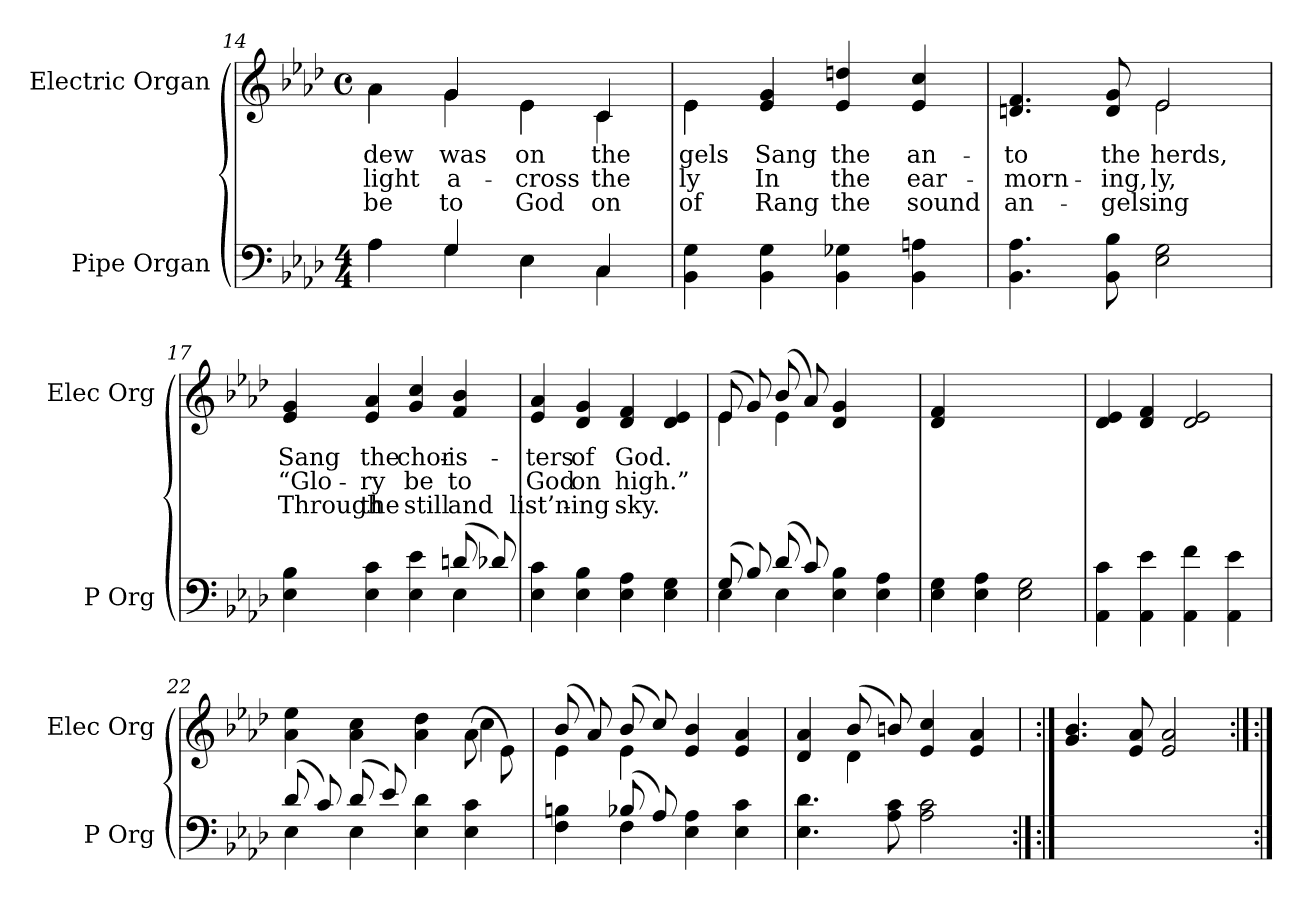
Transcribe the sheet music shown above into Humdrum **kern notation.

**kern	**kern	**text	**text	**text
*part2	*part1	*part1	*part1	*part1
*staff2	*staff1	*staff1	*staff1	*staff1
*I"Pipe Organ	*I"Electric Organ	*	*	*
*I'P Org	*I'Elec Org	*	*	*
*clefF4	*clefG2	*	*	*
*k[b-e-a-d-]	*k[b-e-a-d-]	*	*	*
*A-:	*A-:	*	*	*
*M4/4	*M4/4	*	*	*
*	*met(c)	*	*	*
=14	=14	=14	=14	=14
*^	*^	*	*	*
4A-\	4A-	4a-\	4a-	dew	light	be
4G/	4G	4g/	4g	was	a-	to
4E-\	4E-	4e-\	4e-	on	-cross	God
4C/	4C	4c/	4c	the	the	on
*v	*v	*	*	*	*	*
=15	=15	=15	=15	=15	=15
4BB- 4G	4e-\	4e-	-gels	-ly	of
4BB- 4G	4e- 4g	2.ryy	Sang	In	Rang
4BB- 4G-X	4e- 4ddn	.	the	the	the
4BB- 4An	4e- 4cc	.	an-	ear-	sound
=16	=16	=16	=16	=16	=16
4.BB- 4.A-	4.dn 4.f	2ryy	to	morn-	an-
8BB- 8B-	8d 8g	.	the	-ing,	-gels
2E- 2G	2e-/	2e-	-herds,	-ly,	-ing
*	*v	*v	*	*	*
=17	=17	=17	=17	=17
*^	*	*	*	*
4E- 4B-	2.ryy	4e- 4g	Sang	“Glo-	Through
4E- 4c	.	4e- 4a-	the	-ry	the
4E- 4e-	.	4g 4cc	chor-	be	still
(8dn/	4E-	4f 4b-	-is-	to	and
8d-X/)	.	.	.	.	.
*v	*v	*	*	*	*
=18	=18	=18	=18	=18
4E- 4c	4e- 4a-	-ters	God	list’n-
4E- 4B-	4d- 4g	of	on	-ing
4E- 4A-	4d- 4f	God.	high.”	sky.
4E- 4G	4d- 4e-	.	.	.
=19	=19	=19	=19	=19
*^	*^	*	*	*
(8G/	4E-	(8e-/	4e-	.	.	.
8B-/)	.	8g/)	.	.	.	.
(8d-/	4E-	(8b-/	4e-	.	.	.
8c/)	.	8a-/)	.	.	.	.
4E- 4B-	2ryy	4d- 4g	4ryy	.	.	.
4E- 4A-	.	4ryy	4ryy	.	.	.
*v	*v	*	*	*	*	*
*	*v	*v	*	*	*
=20	=20	=20	=20	=20
4E- 4G	4d- 4f	.	.	.
4E- 4A-	2.ryy	.	.	.
2E- 2G	.	.	.	.
=21	=21	=21	=21	=21
4AA- 4c	4d- 4e-	.	.	.
4AA- 4e-	4d- 4f	.	.	.
4AA- 4f	2d- 2e-	.	.	.
4AA- 4e-	.	.	.	.
=22	=22	=22	=22	=22
*^	*^	*	*	*
(8d-/	4E-	4a- 4ee-	2.ryy	.	.	.
8c/)	.	.	.	.	.	.
(8d-/	4E-	4a- 4cc	.	.	.	.
8e-/)	.	.	.	.	.	.
4E- 4d-	2ryy	4a- 4dd-	.	.	.	.
4E- 4c	.	(8a-\	4cc	.	.	.
.	.	8e-\)	.	.	.	.
=23	=23	=23	=23	=23	=23	=23
4F 4Bn	4ryy	(8b-/	4e-	.	.	.
.	.	8a-/)	.	.	.	.
(8B-X/	4F	(8b-/	4e-	.	.	.
8A-/)	.	8cc/)	.	.	.	.
4E- 4A-	2ryy	4e- 4b-	2ryy	.	.	.
4E- 4c	.	4e- 4a-	.	.	.	.
*v	*v	*	*	*	*	*
=24	=24	=24	=24	=24	=24
4.E- 4.d-	4d- 4a-	4ryy	.	.	.
.	(8b-/	4d-	.	.	.
8A- 8c	8bn/)	.	.	.	.
2A- 2c	4e- 4cc	2ryy	.	.	.
.	4e- 4a-	.	.	.	.
*	*v	*v	*	*	*
=25:|!	=25	=25	=25	=25
1ryy	4.g 4.b-	.	.	.
.	8e- 8a-	.	.	.
.	2e- 2a-	.	.	.
=	=:|!	=:|!	=:|!	=:|!
*-	*-	*-	*-	*-
